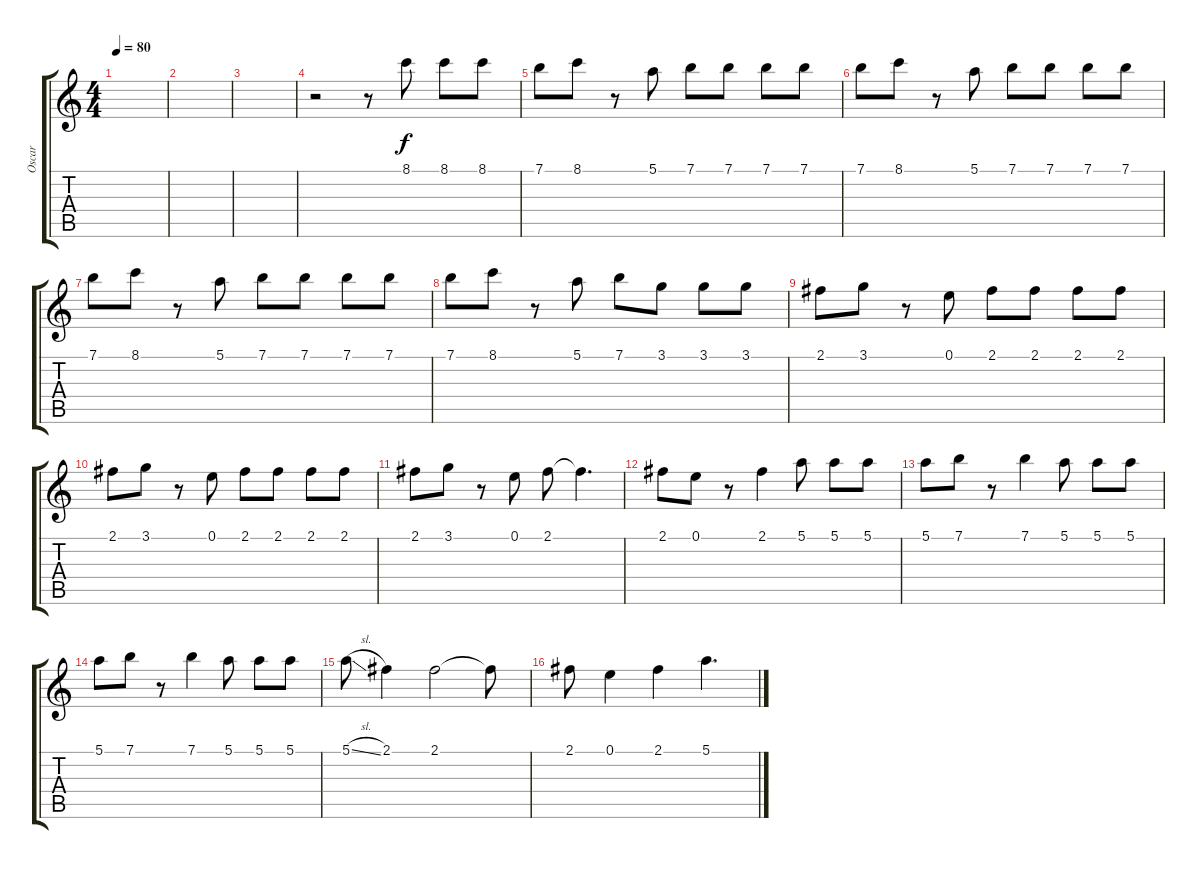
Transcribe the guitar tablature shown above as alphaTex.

\track ("Oscar " "Oscar ") {instrument distortionguitar}
\staff {score tabs}
\tuning (E4 B3 G3 D3 A2 E2) {hide}
\ts (4 4)
\tempo 80
\clef g2
\ks c
|
|
|
r.2 r.8 8.1.8 8.1.8 8.1.8 |
7.1.8 8.1.8 r.8 5.1.8 7.1.8 7.1.8 7.1.8 7.1.8 |
7.1.8 8.1.8 r.8 5.1.8 7.1.8 7.1.8 7.1.8 7.1.8 |
7.1.8 8.1.8 r.8 5.1.8 7.1.8 7.1.8 7.1.8 7.1.8 |
7.1.8 8.1.8 r.8 5.1.8 7.1.8 3.1.8 3.1.8 3.1.8 |
2.1.8 3.1.8 r.8 0.1.8 2.1.8 2.1.8 2.1.8 2.1.8 |
2.1.8 3.1.8 r.8 0.1.8 2.1.8 2.1.8 2.1.8 2.1.8 |
2.1.8 3.1.8 r.8 0.1.8 2.1.8 2.1{t}.4{d} |
2.1.8 0.1.8 r.8 2.1.4 5.1.8 5.1.8 5.1.8 |
5.1.8 7.1.8 r.8 7.1.4 5.1.8 5.1.8 5.1.8 |
5.1.8 7.1.8 r.8 7.1.4 5.1.8 5.1.8 5.1.8 |
5.1{sl}.8 2.1.4 2.1.2 2.1{t}.8 |
2.1.8 0.1.4 2.1.4 5.1.4{d}
